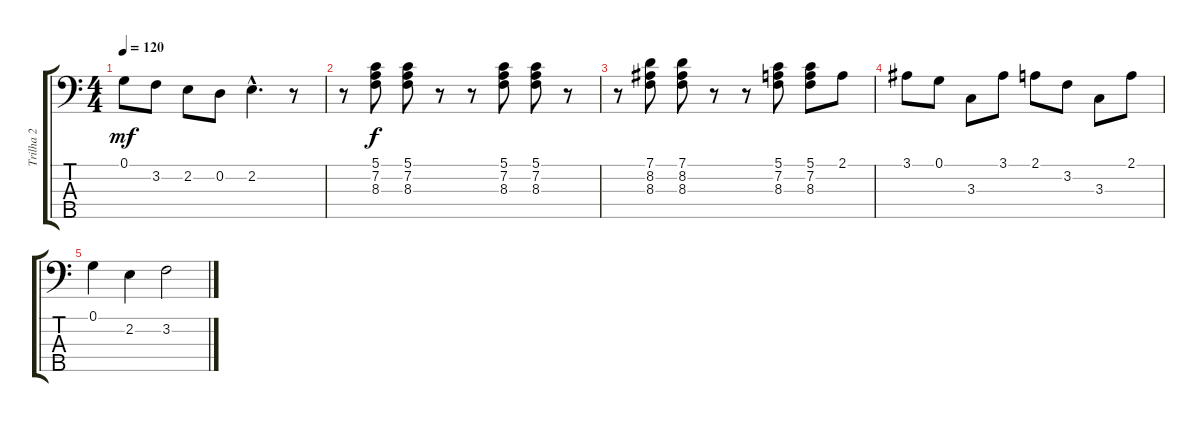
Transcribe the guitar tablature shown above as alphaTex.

\track ("Trilha 2" "Trilha 2") {instrument acousticguitarnylon}
\staff {score tabs}
\tuning (G2 D2 A1 E1 B0) {hide}
\ts (4 4)
\tempo 120
\clef f4
\ks c
0.1.8{dy mf} 3.2.8 2.2.8 0.2.8 2.2{hac}.4{d} r.8 |
r.8 (5.1 7.2 8.3).8{dy f} (5.1 7.2 8.3).8 r.8 r.8 (5.1 7.2 8.3).8 (5.1 7.2 8.3).8 r.8 |
r.8 (7.1 8.2 8.3).8 (7.1 8.2 8.3).8 r.8 r.8 (5.1 7.2 8.3).8 (5.1 7.2 8.3).8 2.1.8 |
3.1.8 0.1.8 3.3.8 3.1.8 2.1.8 3.2.8 3.3.8 2.1.8 |
0.1.4 2.2.4 3.2.2
